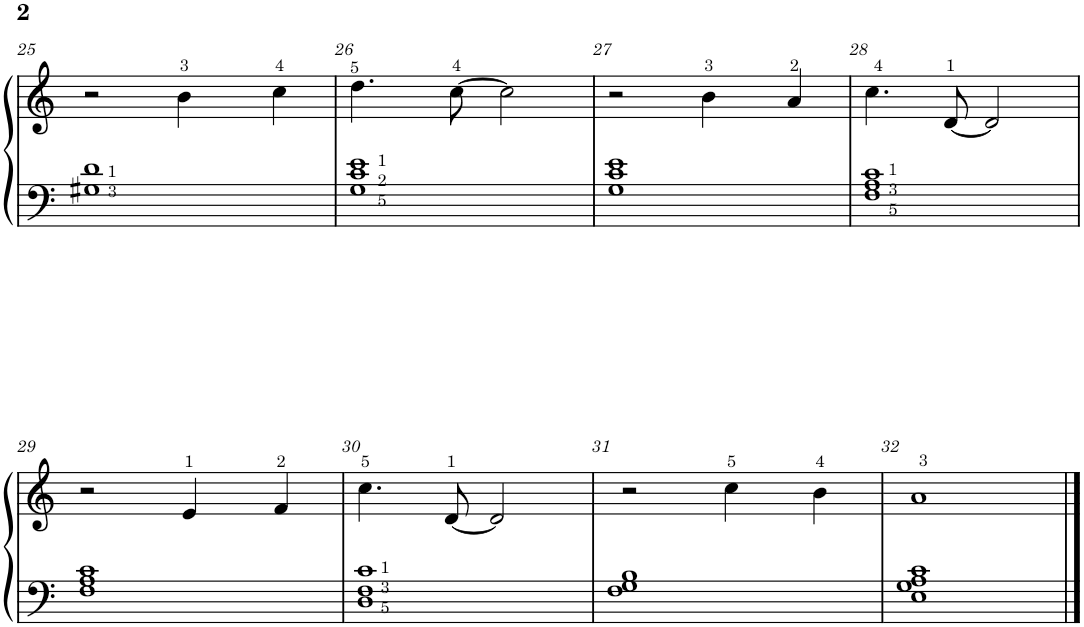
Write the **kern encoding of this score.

**kern	**kern
*part1	*part1
*staff2	*staff1
*I"Фортепиано	*
!!LO:PB:g=z
*clefF4	*clefG2
*k[]	*k[]
*M4/4	*M4/4
=25	=25
1G#X 1d	2r
.	4b\
.	4cc\
=26	=26
1G 1c 1e	4.dd\
.	[8cc\
.	2cc\]
=27	=27
1G 1c 1e	2r
.	4b\
.	4a/
=28	=28
1F 1A 1c	4.cc\
.	[8d/
.	2d/]
!!LO:LB:g=z
=29	=29
1F 1A 1c	2r
.	4e/
.	4f/
=30	=30
1D 1F 1c	4.cc\
.	[8d/
.	2d/]
=31	=31
1F 1G 1B	2r
.	4cc\
.	4b\
=32	=32
1E 1G 1A 1c	1a
==	==
*-	*-
